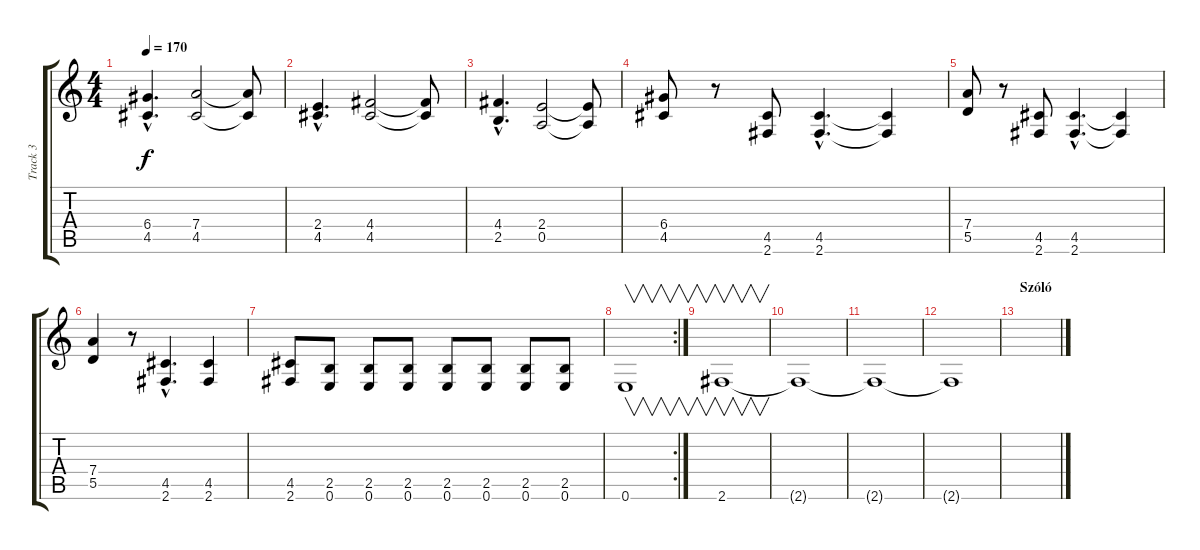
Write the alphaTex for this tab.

\track ("Track 3" "Track 3") {instrument distortionguitar}
\staff {score tabs}
\tuning (E4 B3 G3 D3 A2 E2) {hide}
\ts (4 4)
\tempo 170
\clef g2
\ks c
(6.4{hac} 4.5{hac}).4{d dy f} (7.4 4.5).2 (7.4{t} 4.5{t}).8 |
(2.4{hac} 4.5{hac}).4{d} (4.4 4.5).2 (4.4{t} 4.5{t}).8 |
(4.4{hac} 2.5{hac}).4{d} (2.4 0.5).2 (2.4{t} 0.5{t}).8 |
(6.4 4.5).8 r.8 (4.5 2.6).8 (4.5{hac} 2.6{hac}).4{d} (4.5{t} 2.6{t}).4 |
(7.4 5.5).8 r.8 (4.5 2.6).8 (4.5{hac} 2.6{hac}).4{d} (4.5{t} 2.6{t}).4 |
(7.4 5.5).4 r.8 (4.5{hac} 2.6{hac}).4{d} (4.5 2.6).4 |
(4.5 2.6).8 (2.5 0.6).8 (2.5 0.6).8 (2.5 0.6).8 (2.5 0.6).8 (2.5 0.6).8 (2.5 0.6).8 (2.5 0.6).8 |
\rc 2
0.6.1{v} |
2.6.1{v} |
2.6{t}.1 |
2.6{t}.1 |
2.6{t}.1 |
\section ("" "Szóló")
